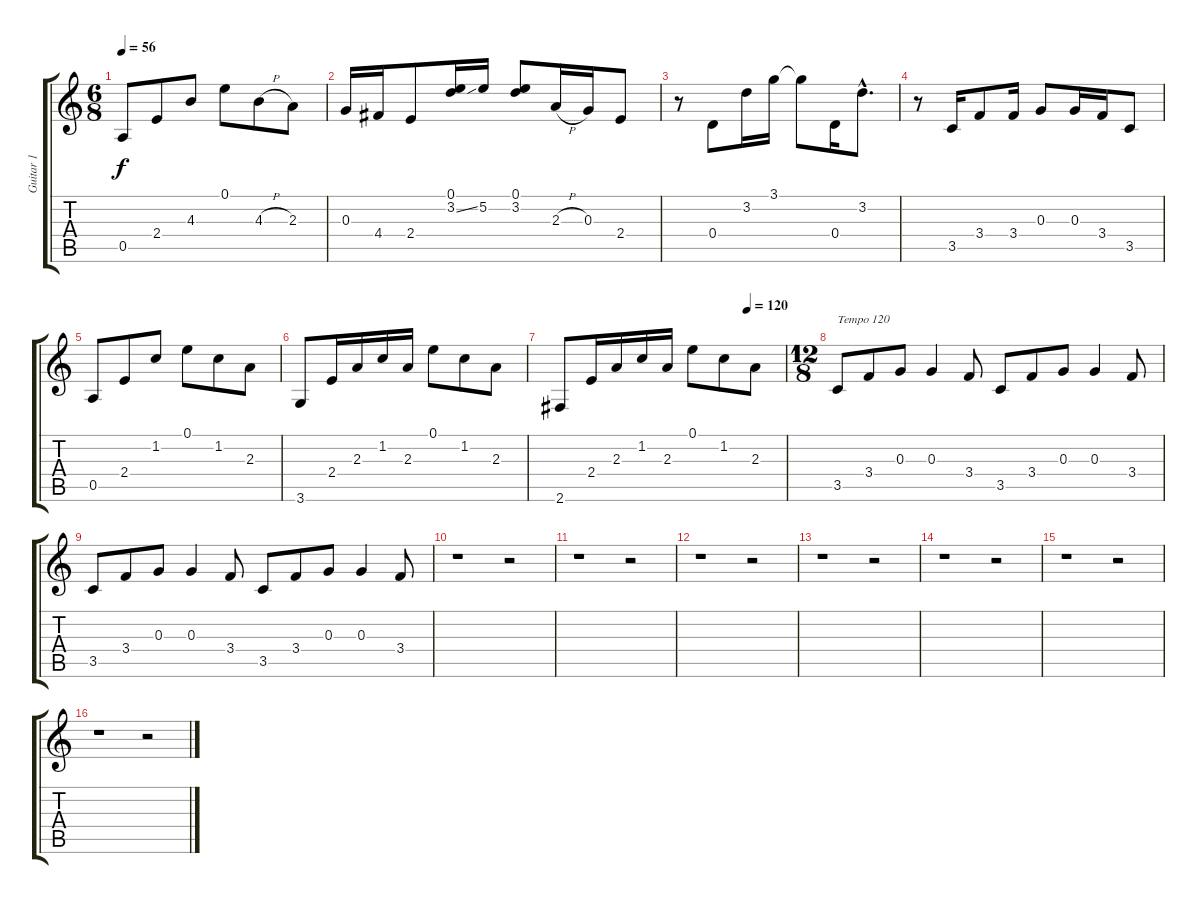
\track ("Guitar 1" "Guitar 1") {instrument acousticguitarsteel}
\staff {score tabs}
\tuning (E4 B3 G3 D3 A2 E2) {hide}
\ts (6 8)
\tempo 56
\clef g2
\ks c
0.5.8{dy f} 2.4.8 4.3.8 0.1.8 4.3{h}.8 2.3.8 |
0.3.16 4.4.16 2.4.8 (0.1 3.2{ss}).16 5.2.16 (0.1 3.2).8 2.3{h}.16 0.3.16 2.4.8 |
r.8 0.4.8 3.2.16 3.1.16 3.1{t}.8 0.4.16 3.2{hac}.8{d} |
r.8 3.5.16 3.4.8 3.4.16 0.3.8 0.3.16 3.4.16 3.5.8 |
0.5.8 2.4.8 1.2.8 0.1.8 1.2.8 2.3.8 |
3.6.8 2.4.16 2.3.16 1.2.16 2.3.16 0.1.8 1.2.8 2.3.8 |
\tempo (120 0.8333333333333334)
2.6.8 2.4.16 2.3.16 1.2.16 2.3.16 0.1.8 1.2.8 2.3.8 |
\ts (12 8)
3.5.8{txt "Tempo 120"} 3.4.8 0.3.8 0.3.4 3.4.8 3.5.8 3.4.8 0.3.8 0.3.4 3.4.8 |
3.5.8 3.4.8 0.3.8 0.3.4 3.4.8 3.5.8 3.4.8 0.3.8 0.3.4 3.4.8 |
r.1 r.2 |
r.1 r.2 |
r.1 r.2 |
r.1 r.2 |
r.1 r.2 |
r.1 r.2 |
r.1 r.2
